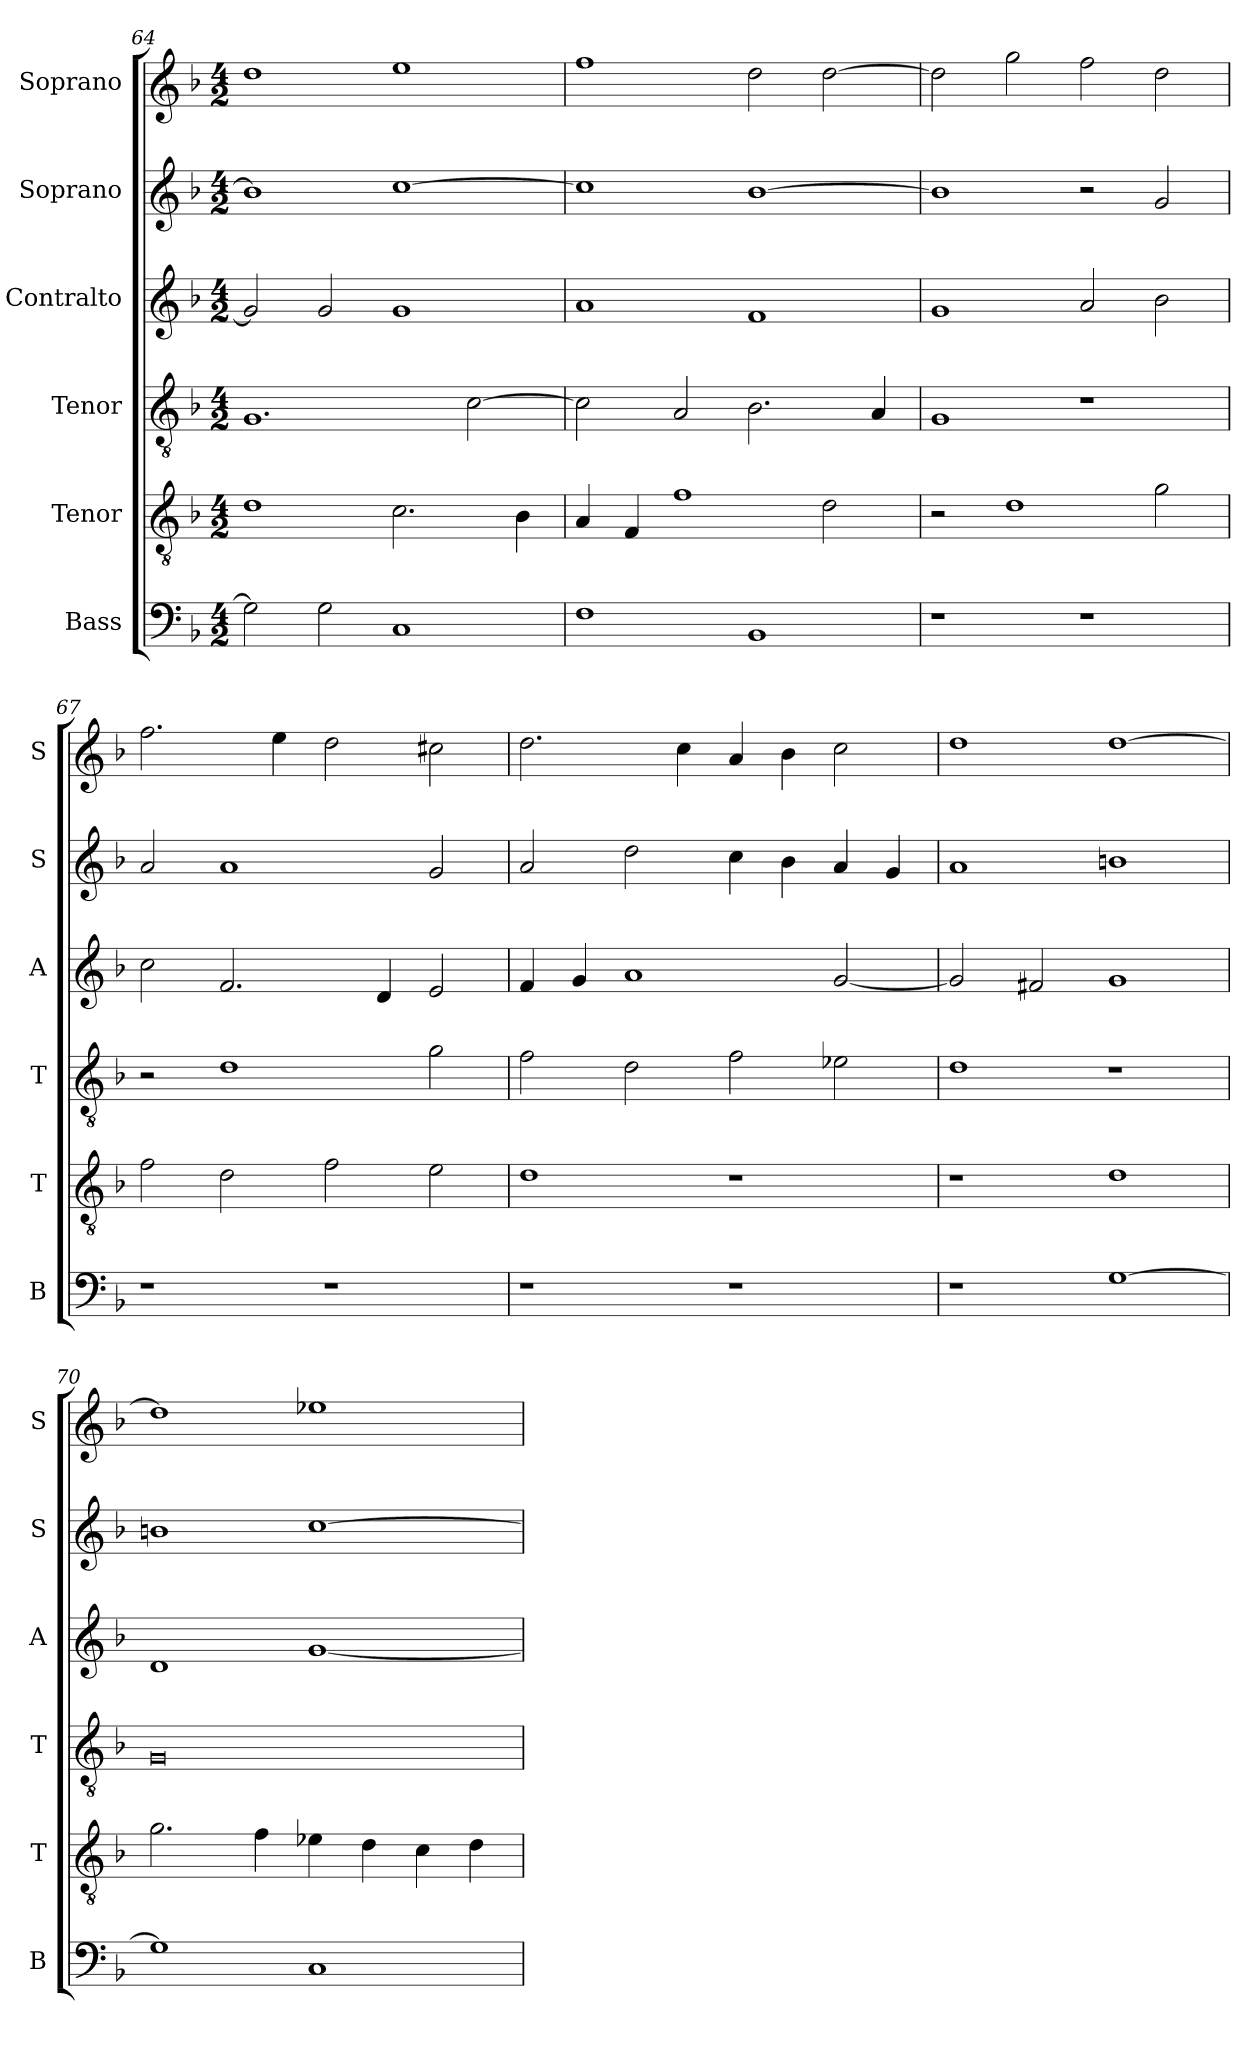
**kern	**kern	**kern	**kern	**kern	**kern
*part6	*part5	*part4	*part3	*part2	*part1
*staff6	*staff5	*staff4	*staff3	*staff2	*staff1
*I"Bass	*I"Tenor	*I"Tenor	*I"Contralto	*I"Soprano	*I"Soprano
*I'B	*I'T	*I'T	*I'A	*I'S	*I'S
*clefF4	*clefGv2	*clefGv2	*clefG2	*clefG2	*clefG2
*k[b-]	*k[b-]	*k[b-]	*k[b-]	*k[b-]	*k[b-]
*G:dor	*G:dor	*G:dor	*G:dor	*G:dor	*G:dor
*M4/2	*M4/2	*M4/2	*M4/2	*M4/2	*M4/2
=64	=64	=64	=64	=64	=64
2G]	1d	1.G	2g]	1b-]	1dd
2G	.	.	2g	.	.
1C	2.c	.	1g	[1cc	1ee
.	.	[2c	.	.	.
.	4B-	.	.	.	.
=65	=65	=65	=65	=65	=65
1F	4A	2c]	1a	1cc]	1ff
.	4F	.	.	.	.
.	1f	2A	.	.	.
1BB-	.	2.B-	1f	[1b-	2dd
.	2d	.	.	.	[2dd
.	.	4A	.	.	.
=66	=66	=66	=66	=66	=66
1r	2r	1G	1g	1b-]	2dd]
.	1d	.	.	.	2gg
1r	.	1r	2a	2r	2ff
.	2g	.	2b-	2g	2dd
=67	=67	=67	=67	=67	=67
1r	2f	2r	2cc	2a	2.ff
.	2d	1d	2.f	1a	.
.	.	.	.	.	4ee
1r	2f	.	.	.	2dd
.	.	.	4d	.	.
.	2e	2g	2e	2g	2cc#X
=68	=68	=68	=68	=68	=68
1r	1d	2f	4f	2a	2.dd
.	.	.	4g	.	.
.	.	2d	1a	2dd	.
.	.	.	.	.	4cc
1r	1r	2f	.	4cc	4a
.	.	.	.	4b-	4b-
.	.	2e-X	[2g	4a	2cc
.	.	.	.	4g	.
=69	=69	=69	=69	=69	=69
1r	1r	1d	2g]	1a	1dd
.	.	.	2f#X	.	.
[1G	1d	1r	1g	1bn	[1dd
=70	=70	=70	=70	=70	=70
1G]	2.g	0G	1d	1bn	1dd]
.	4f	.	.	.	.
1C	4e-X	.	[1g	[1cc	1ee-X
.	4d	.	.	.	.
.	4c	.	.	.	.
.	4d	.	.	.	.
=	=	=	=	=	=
*-	*-	*-	*-	*-	*-
